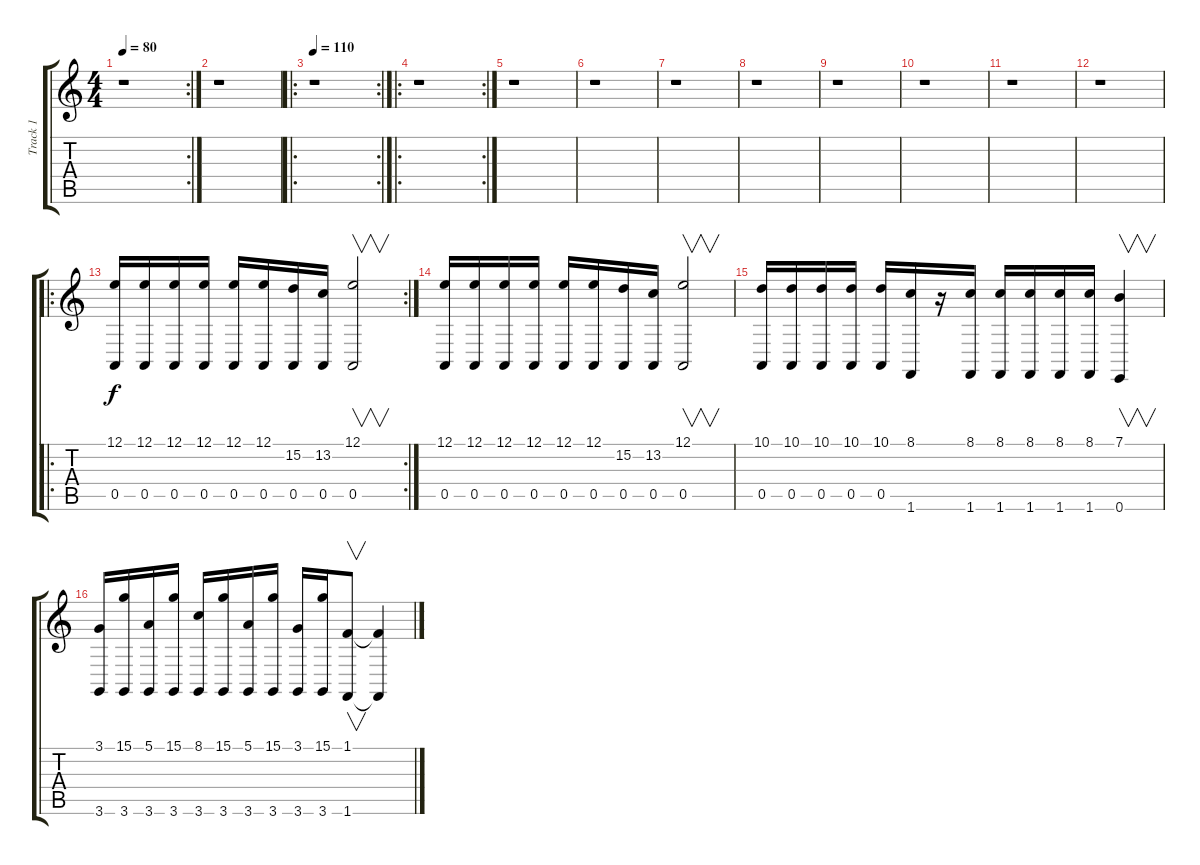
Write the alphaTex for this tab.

\track ("Track 1" "Track 1") {instrument lead2sawtooth}
\staff {score tabs}
\tuning (E4 B3 G3 D3 A2 E2) {hide}
\rc 2
\ts (4 4)
\tempo 80
\clef g2
\ks c
r.1{dy f} |
r.1 |
\ro
\rc 2
\tempo 110
r.1 |
\ro
\rc 2
r.1 |
r.1 |
r.1 |
r.1 |
r.1 |
r.1 |
r.1 |
r.1 |
r.1 |
\ro
\rc 2
(12.1 0.5).16 (12.1 0.5).16 (12.1 0.5).16 (12.1 0.5).16 (12.1 0.5).16 (12.1 0.5).16 (15.2 0.5).16 (13.2 0.5).16 (12.1 0.5).2{v} |
(12.1 0.5).16 (12.1 0.5).16 (12.1 0.5).16 (12.1 0.5).16 (12.1 0.5).16 (12.1 0.5).16 (15.2 0.5).16 (13.2 0.5).16 (12.1 0.5).2{v} |
(10.1 0.5).16 (10.1 0.5).16 (10.1 0.5).16 (10.1 0.5).16 (10.1 0.5).16 (8.1 1.6).16 r.16 (8.1 1.6).16 (8.1 1.6).16 (8.1 1.6).16 (8.1 1.6).16 (8.1 1.6).16 (7.1 0.6).4{v} |
(3.1 3.6).16 (15.1 3.6).16 (5.1 3.6).16 (15.1 3.6).16 (8.1 3.6).16 (15.1 3.6).16 (5.1 3.6).16 (15.1 3.6).16 (3.1 3.6).16 (15.1 3.6).16 (1.1 1.6).8{v} (1.1{t} 1.6{t}).4
